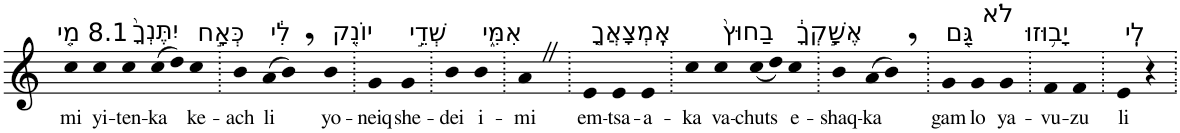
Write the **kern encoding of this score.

**kern	**text
*part1	*part1
*staff1	*staff1
*I"Piano	*
*I'Pno	*
*clefG2	*
*k[]	*
=1	=1
!LO:TX:a:t=8.1 מִ֤י	!
!	!LO:LY:b
4cc	mi
!LO:TX:a:t=יִתֶּנְךָ֙	!
!	!LO:LY:b
4cc	yi-
!	!LO:LY:b
4cc	-ten-
!	!LO:LY:b
(>8cc	-ka
8dd)	.
!LO:TX:a:t=כְּאָ֣ח	!
!	!LO:LY:b
4cc	ke-
=2.	=2.
!	!LO:LY:b
4b	-ach
!LO:TX:a:t=לִ֔י	!
!	!LO:LY:b
(>8a	li
8b,)	.
!LO:TX:a:t=יוֹנֵ֖ק	!
!	!LO:LY:b
4b	yo-
=3.	=3.
!	!LO:LY:b
4g	-neiq
!LO:TX:a:t=שְׁדֵ֣י	!
!	!LO:LY:b
4g	she-
=4.	=4.
!	!LO:LY:b
4b	-dei
!LO:TX:a:t=אִמִּ֑י	!
!	!LO:LY:b
4b	i-
=5.	=5.
!	!LO:LY:b
4aZ	-mi
=6.	=6.
!LO:TX:a:t=אֶֽמְצָאֲךָ֤	!
!	!LO:LY:b
4e	em-
!	!LO:LY:b
4e	-tsa-
!	!LO:LY:b
4e	-a-
=7.	=7.
!	!LO:LY:b
4cc	-ka
!LO:TX:a:t=בַחוּץ֙	!
!	!LO:LY:b
4cc	va-
!	!LO:LY:b
(<8cc	-chuts
8dd)	.
!LO:TX:a:t=אֶשָׁ֣קְךָ֔	!
!	!LO:LY:b
4cc	e-
=8.	=8.
!	!LO:LY:b
4b	-shaq-
!	!LO:LY:b
(>8a	-ka
8b,)	.
=9.	=9.
!LO:TX:a:t=גַּ֖ם	!
!	!LO:LY:b
4g	gam
!LO:TX:a:t=לֹא	!
!	!LO:LY:b
4g	lo
!LO:TX:a:t=יָב֥וּזוּ	!
!	!LO:LY:b
4g	ya-
=10.	=10.
!	!LO:LY:b
4f	-vu-
!	!LO:LY:b
4f	-zu
=11.	=11.
!LO:TX:a:t=לִֽי	!
!	!LO:LY:b
4e	li
4r	.
=.	=.
*-	*-
